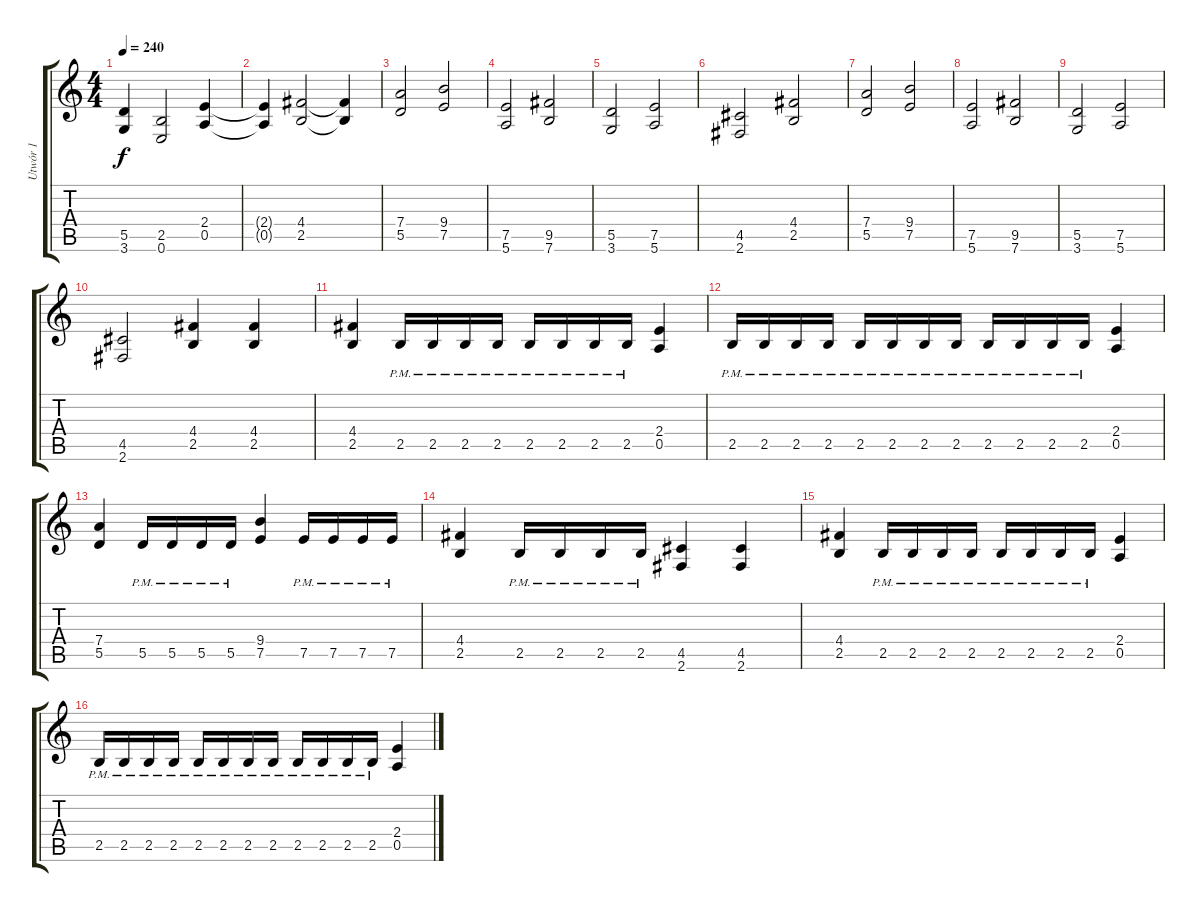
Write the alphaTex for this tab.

\track ("Utwór 1" "Utwór 1") {instrument distortionguitar}
\staff {score tabs}
\tuning (E4 B3 G3 D3 A2 E2) {hide}
\ts (4 4)
\tempo 240
\clef g2
\ks c
(5.5{t} 3.6{t}).4{dy f} (2.5 0.6).2 (2.4 0.5).4 |
(2.4{t} 0.5{t}).4 (4.4 2.5).2 (4.4{t} 2.5{t}).4 |
(7.4 5.5).2 (9.4 7.5).2 |
(7.5 5.6).2 (9.5 7.6).2 |
(5.5 3.6).2 (7.5 5.6).2 |
(4.5 2.6).2 (4.4 2.5).2 |
(7.4 5.5).2 (9.4 7.5).2 |
(7.5 5.6).2 (9.5 7.6).2 |
(5.5 3.6).2 (7.5 5.6).2 |
(4.5 2.6).2 (4.4 2.5).4 (4.4 2.5).4 |
(4.4 2.5).4 2.5{pm}.16 2.5{pm}.16 2.5{pm}.16 2.5{pm}.16 2.5{pm}.16 2.5{pm}.16 2.5{pm}.16 2.5{pm}.16 (2.4 0.5).4 |
2.5{pm}.16 2.5{pm}.16 2.5{pm}.16 2.5{pm}.16 2.5{pm}.16 2.5{pm}.16 2.5{pm}.16 2.5{pm}.16 2.5{pm}.16 2.5{pm}.16 2.5{pm}.16 2.5{pm}.16 (2.4 0.5).4 |
(7.4 5.5).4 5.5{pm}.16 5.5{pm}.16 5.5{pm}.16 5.5{pm}.16 (9.4 7.5).4 7.5{pm}.16 7.5{pm}.16 7.5{pm}.16 7.5{pm}.16 |
(4.4 2.5).4 2.5{pm}.16 2.5{pm}.16 2.5{pm}.16 2.5{pm}.16 (4.5 2.6).4 (4.5 2.6).4 |
(4.4 2.5).4 2.5{pm}.16 2.5{pm}.16 2.5{pm}.16 2.5{pm}.16 2.5{pm}.16 2.5{pm}.16 2.5{pm}.16 2.5{pm}.16 (2.4 0.5).4 |
2.5{pm}.16 2.5{pm}.16 2.5{pm}.16 2.5{pm}.16 2.5{pm}.16 2.5{pm}.16 2.5{pm}.16 2.5{pm}.16 2.5{pm}.16 2.5{pm}.16 2.5{pm}.16 2.5{pm}.16 (2.4 0.5).4
